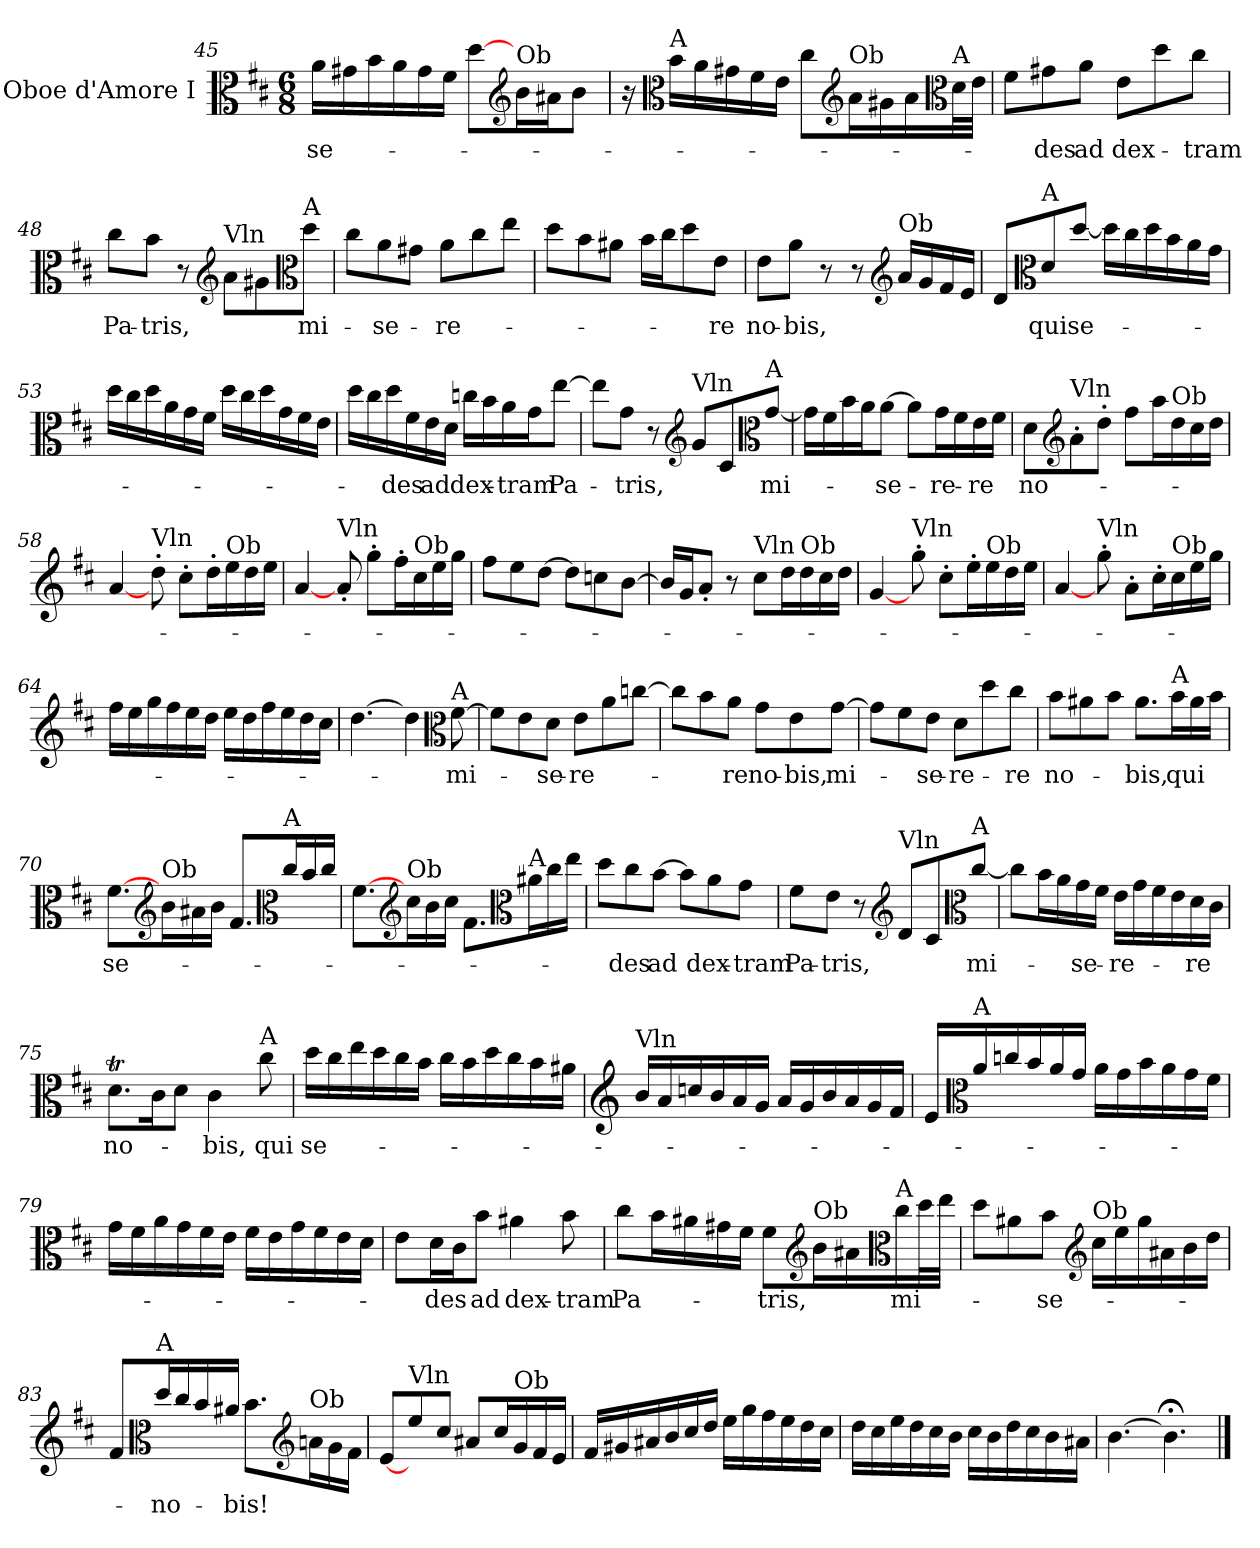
**kern	**text
*part1	*part1
*staff1	*staff1
*I"Oboe d'Amore I	*
*I'Ob. d'A. I	*
*clefC3	*
*k[f#c#]	*
*M6/8	*
=45	=45
16a\LL	se-
16g#X\	.
16b\	.
16a\	.
16g#\	.
16f#\JJ	.
[8dd\L	.
*clefG2	*
!LO:TX:a:t=Ob	!
16b\L	.
16a#X\J	.
8b\J	.
=46	=46
16r	.
*clefC3	*
!LO:TX:a:t=A	!
16b\LL	.
16a\	.
16g#X\	.
16f#\	.
16e\JJ	.
8cc#\L	.
*clefG2	*
!LO:TX:a:t=Ob	!
16a\L	.
16g#X\	.
16a\	.
*clefC3	*
!LO:TX:a:t=A	!
32d\L	.
32e\JJJ	.
=47	=47
8f#\L	.
8g#X\	-des
8a\J	ad
8e\L	dex-
8dd\	.
8cc#\J	-tram
=48	=48
8cc#\L	Pa-
8b\J	-tris,
8r	.
*clefG2	*
!LO:TX:a:t=Vln	!
8a\L	.
8g#X\	.
*clefC3	*
!LO:TX:a:t=A	!
8dd\J	mi-
=49	=49
8cc#\L	.
8a\	-se-
8g#X\J	.
8a\L	-re-
8cc#\	.
8ee\J	.
=50	=50
8dd\L	.
8b\	.
8a#X\J	.
16b\LL	.
16cc#\J	.
8dd\	.
8e\J	-re
=51	=51
8e\L	no-
8a\J	-bis,
8r	.
8r	.
*clefG2	*
!LO:TX:a:t=Ob	!
16a/LL	.
16g/	.
16f#/	.
16e/JJ	.
=52	=52
8d/L	.
*clefC3	*
!LO:TX:a:t=A	!
8d/	qui
[8dd/J	se-
16dd\LL]	.
16cc#\	.
16dd\	.
16b\	.
16a\	.
16g\JJ	.
=53	=53
16dd\LL	.
16cc#\	.
16dd\	.
16a\	.
16g\	.
16f#\JJ	.
16dd\LL	.
16cc#\	.
16dd\	.
16g\	.
16f#\	.
16e\JJ	.
=54	=54
16dd\LL	.
16cc#\	.
16dd\	-des
16f#\	.
16e\	ad
16d\JJ	.
16ccn\LL	dex-
16b\	.
16a\	-tram
16g\J	.
[8ee\J	Pa-
=55	=55
8ee\L]	.
8g\J	-tris,
8r	.
*clefG2	*
!LO:TX:a:t=Vln	!
8g/L	.
8c#/	.
*clefC3	*
!LO:TX:a:t=A	!
[8g/J	mi-
=56	=56
16g\LL]	.
16f#\	.
16b\	.
16a\J	.
[8a\J	-se-
8a\L]	.
16g\L	-re-
16f#\	.
16e\	-re
16f#\JJ	.
=57	=57
8d\L	no-
*clefG2	*
!LO:TX:a:t=Vln	!
8a'\	.
8dd'\J	.
8ff#\L	.
16aa\L	.
!LO:TX:a:t=Ob	!
16dd\	.
16cc#\	.
16dd\JJ	.
=58	=58
[4a	.
!LO:TX:a:t=Vln	!
8dd'	.
8cc#'\L	.
16dd'\L	.
!LO:TX:a:t=Ob	!
16ee\	.
16dd\	.
16ee\JJ	.
=59	=59
[4a	.
!LO:TX:a:t=Vln	!
8a'	.
8gg'\L	.
16ff#'\L	.
!LO:TX:a:t=Ob	!
16cc#\	.
16ee\	.
16gg\JJ	.
=60	=60
8ff#\L	.
8ee\	.
[8dd\J	.
8dd\L]	.
8ccn\	.
[8b\J	.
=61	=61
16b/LL]	.
16g/J	.
8a'/J	.
8r	.
!LO:TX:a:t=Vln	!
8cc#\L	.
16dd\L	.
!LO:TX:a:t=Ob	!
16dd\	.
16cc#\	.
16dd\JJ	.
=62	=62
[4g	.
!LO:TX:a:t=Vln	!
8gg'	.
8cc#'\L	.
16ee'\L	.
!LO:TX:a:t=Ob	!
16ee\	.
16dd\	.
16ee\JJ	.
=63	=63
[4a	.
!LO:TX:a:t=Vln	!
8gg'	.
8a'\L	.
16cc#'\L	.
!LO:TX:a:t=Ob	!
16cc#\	.
16ee\	.
16gg\JJ	.
=64	=64
16ff#\LL	.
16ee\	.
16gg\	.
16ff#\	.
16ee\	.
16dd\JJ	.
16ee\LL	.
16dd\	.
16ff#\	.
16ee\	.
16dd\	.
16cc#\JJ	.
=65	=65
[4.dd	.
4dd]	.
*clefC3	*
!LO:TX:a:t=A	!
[8f#	mi-
=66	=66
8f#\L]	.
8e\	.
8d\J	-se-
8e\L	-re-
8a\	.
[8ccn\J	.
=67	=67
8cc\L]	.
8b\	.
8a\J	-re
8g\L	no-
8e\	-bis,
[8g\J	mi-
=68	=68
8g\L]	.
8f#\	.
8e\J	-se-
8d\L	-re-
8dd\	.
8cc#\J	-re
=69	=69
8b\L	no-
8a#X\	.
8b\J	.
8.a#\L	-bis,
!LO:TX:a:t=A	!
16b\L	qui
16a#\	.
16b\JJ	.
=70	=70
[8.f#\L	se-
*clefG2	*
!LO:TX:a:t=Ob	!
16b\L	.
16a#X\	.
16b\JJ	.
8.f#/L	.
*clefC3	*
!LO:TX:a:t=A	!
16cc#/L	.
16b/	.
16cc#/JJ	.
=71	=71
[8.f#\L	.
*clefG2	*
!LO:TX:a:t=Ob	!
16cc#\L	.
16b\	.
16cc#\JJ	.
8.f#\L	.
*clefC3	*
!LO:TX:a:t=A	!
16a#X\L	.
16cc#\	.
16ee\JJ	.
=72	=72
8dd\L	.
8cc#\	-des
[8b\J	ad
8b\L]	.
8a\	dex-
8g\J	-tram
=73	=73
8f#\L	Pa-
8e\J	-tris,
8r	.
*clefG2	*
!LO:TX:a:t=Vln	!
8d/L	.
8c#/	.
*clefC3	*
!LO:TX:a:t=A	!
[8cc#/J	mi-
=74	=74
8cc#\L]	.
16b\L	.
16a\	.
16g\	-se-
16f#\JJ	.
16e\LL	-re-
16g\	.
16f#\	.
16e\	.
*MM54	*
16d\	-re
16c#\JJ	.
=75	=75
8.dT\L	no-
16c#\K	.
8d\J	.
4c#	-bis,
!LO:TX:a:t=A	!
8cc#	qui
=76	=76
16dd\LL	se-
16cc#\	.
16ee\	.
16dd\	.
16cc#\	.
16b\JJ	.
16cc#\LL	.
16b\	.
16dd\	.
16cc#\	.
16b\	.
16a#X\JJ	.
=77	=77
*clefG2	*
!LO:TX:a:t=Vln	!
16b/LL	.
16a/	.
16ccn/	.
16b/	.
16a/	.
16g/JJ	.
16a/LL	.
16g/	.
16b/	.
16a/	.
16g/	.
16f#/JJ	.
=78	=78
16e/LL	.
*clefC3	*
!LO:TX:a:t=A	!
16a/	.
16ccn/	.
16b/	.
16a/	.
16g/JJ	.
16a\LL	.
16g\	.
16b\	.
16a\	.
16g\	.
16f#\JJ	.
=79	=79
16g\LL	.
16f#\	.
16a\	.
16g\	.
16f#\	.
16e\JJ	.
16f#\LL	.
16e\	.
16g\	.
16f#\	.
16e\	.
16d\JJ	.
=80	=80
8e\L	.
16d\L	-des
16c#\J	.
8b\J	ad
4a#X	dex-
8b	-tram
=81	=81
8cc#\L	Pa-
16b\L	.
16a#X\	.
16g#X\	.
16f#\JJ	.
8f#\L	-tris,
*clefG2	*
!LO:TX:a:t=Ob	!
16b\L	.
16a#X\	.
*clefC3	*
!LO:TX:a:t=A	!
16cc#\	mi-
32dd\L	.
32ee\JJJ	.
=82	=82
8dd\L	.
8a#X\	.
8b\J	-se-
*clefG2	*
!LO:TX:a:t=Ob	!
16cc#\LL	.
16ee\	.
16gg\	.
16a#X\	.
16b\	.
16dd\JJ	.
=83	=83
8f#/L	.
*clefC3	*
!LO:TX:a:t=A	!
16dd/L	no-
16cc#/	.
16b/	.
16a#X/JJ	.
8.b\L	-bis!
*clefG2	*
!LO:TX:a:t=Ob	!
16a\L	.
16g\	.
16f#\JJ	.
=84	=84
[8e/L	.
!LO:TX:a:t=Vln	!
8ee/	.
8cc#/J	.
8a#X/L	.
16cc#/L	.
!LO:TX:a:t=Ob	!
16g/	.
16f#/	.
16e/JJ	.
=85	=85
16f#/LL	.
16g#X/	.
16a#X/	.
16b/	.
16cc#/	.
16dd/JJ	.
16ee\LL	.
16gg\	.
16ff#\	.
16ee\	.
16dd\	.
16cc#\JJ	.
=86	=86
16dd\LL	.
16cc#\	.
16ee\	.
16dd\	.
16cc#\	.
16b\JJ	.
16cc#\LL	.
16b\	.
16dd\	.
16cc#\	.
16b\	.
16a#X\JJ	.
=87	=87
[4.b	.
4.b;<]	.
==	==
*-	*-
